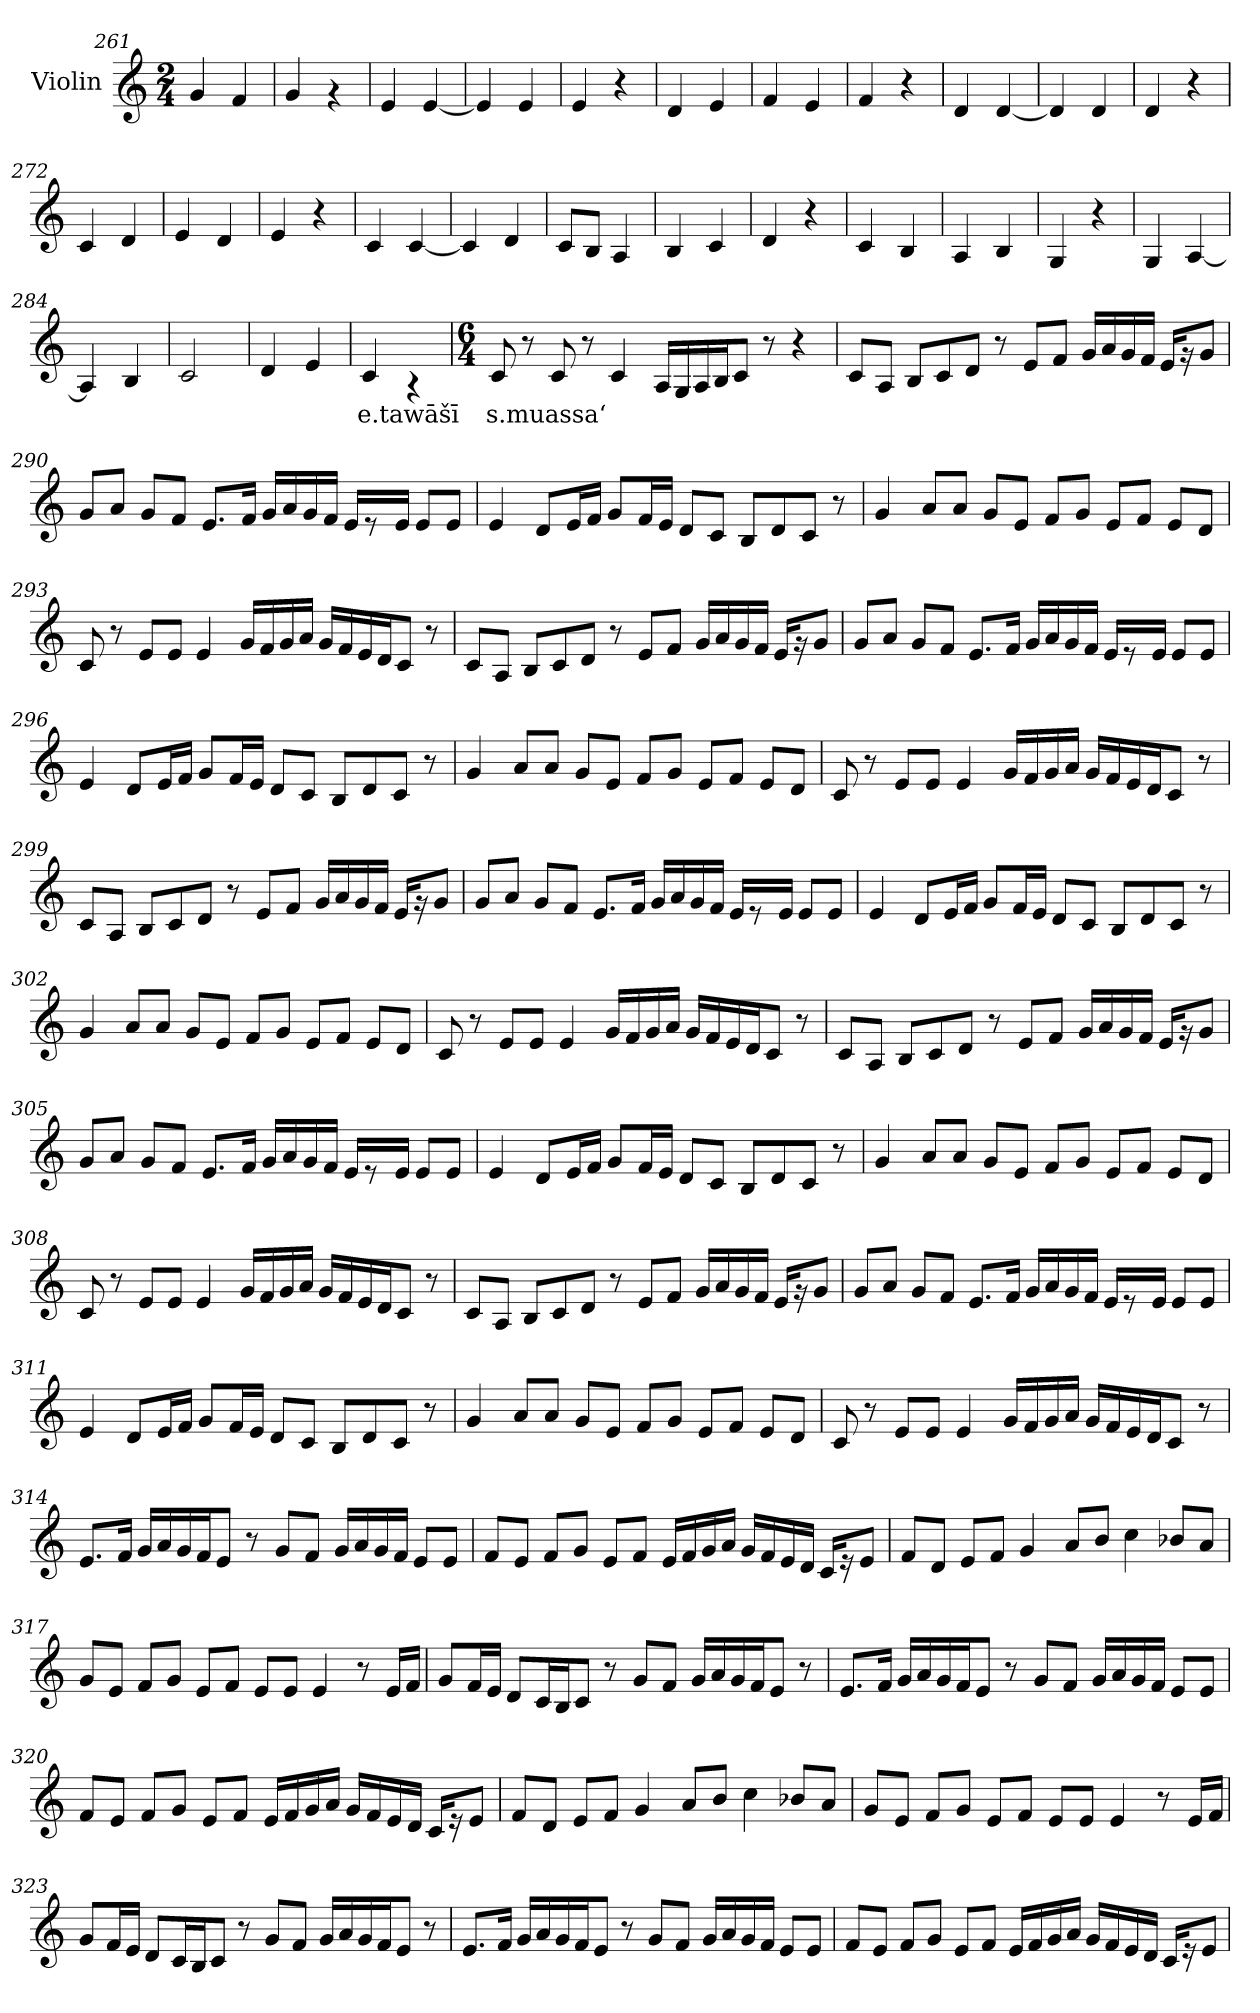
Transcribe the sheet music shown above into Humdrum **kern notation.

**kern	**text
*part1	*part1
*staff1	*staff1
*I"Violin	*
*clefG2	*
*k[]	*
*M2/4	*
=261	=261
4g/	.
4f/	.
=262	=262
4g/	.
4rg	.
=263	=263
4e/	.
[4e/	.
=264	=264
4e/]	.
4e/	.
!!LO:LB:g=z
=265	=265
4e/	.
4r	.
=266	=266
4d/	.
4e/	.
=267	=267
4f/	.
4e/	.
=268	=268
4f/	.
4r	.
=269	=269
4d/	.
[4d/	.
=270	=270
4d/]	.
4d/	.
=271	=271
4d/	.
4r	.
=272	=272
4c/	.
4d/	.
=273	=273
4e/	.
4d/	.
=274	=274
4e/	.
4r	.
=275	=275
4c/	.
[4c/	.
!!LO:LB:g=z
=276	=276
4c/]	.
4d/	.
=277	=277
8c/L	.
8B/J	.
4A/	.
=278	=278
4B/	.
4c/	.
=279	=279
4d/	.
4r	.
=280	=280
4c/	.
4B/	.
=281	=281
4A/	.
4B/	.
=282	=282
4G/	.
4r	.
=283	=283
4G/	.
[4A/	.
=284	=284
4A/]	.
4B/	.
=285	=285
*^	*
2ryy	2c/	.
!!LO:LB:g=z	!!
=286	=286	=286
2ryy	4d/	.
.	4e/	.
=287	=287	=287
!	!	!LO:LY:b
2ryy	4c/	e.tawāšī
.	4r	.
*v	*v	*
=288	=288
*M6/4	*
*MM60	*
*^	*
!LO:TX:a:t=Wayaba	!	!
!	!	!LO:LY:b
*v	*v	*
8c/	s.muassa‘
8r	.
8c/	.
8r	.
4c/	.
16A/LL	.
16G/	.
16A/	.
16B/J	.
8c/J	.
8r	.
4r	.
=289	=289
8c/L	.
8A/J	.
8B/L	.
8c/	.
8d/J	.
8r	.
8e/L	.
8f/J	.
16g/LL	.
16a/	.
16g/	.
16f/JJ	.
16e/KL	.
16r	.
8g/J	.
!!LO:PB:g=z
=290	=290
8g/L	.
8a/J	.
8g/L	.
8f/J	.
8.e/L	.
16f/Jk	.
16g/LL	.
16a/	.
16g/	.
16f/JJ	.
16e/LL	.
8r	.
16e/JJ	.
8e/L	.
8e/J	.
=291	=291
4e/	.
8d/L	.
16e/L	.
16f/JJ	.
8g/L	.
16f/L	.
16e/JJ	.
8d/L	.
8c/J	.
8B/L	.
8d/	.
8c/J	.
8r	.
=292	=292
4g/	.
8a/L	.
8a/J	.
8g/L	.
8e/J	.
8f/L	.
8g/J	.
8e/L	.
8f/J	.
8e/L	.
8d/J	.
!!LO:LB:g=z
=293	=293
8c/	.
8r	.
8e/L	.
8e/J	.
4e/	.
16g/LL	.
16f/	.
16g/	.
16a/JJ	.
16g/LL	.
16f/	.
16e/	.
16d/J	.
8c/J	.
8r	.
=294	=294
8c/L	.
8A/J	.
8B/L	.
8c/	.
8d/J	.
8r	.
8e/L	.
8f/J	.
16g/LL	.
16a/	.
16g/	.
16f/JJ	.
16e/KL	.
16r	.
8g/J	.
!!LO:LB:g=z
=295	=295
8g/L	.
8a/J	.
8g/L	.
8f/J	.
8.e/L	.
16f/Jk	.
16g/LL	.
16a/	.
16g/	.
16f/JJ	.
16e/LL	.
8r	.
16e/JJ	.
8e/L	.
8e/J	.
=296	=296
4e/	.
8d/L	.
16e/L	.
16f/JJ	.
8g/L	.
16f/L	.
16e/JJ	.
8d/L	.
8c/J	.
8B/L	.
8d/	.
8c/J	.
8r	.
=297	=297
4g/	.
8a/L	.
8a/J	.
8g/L	.
8e/J	.
8f/L	.
8g/J	.
8e/L	.
8f/J	.
8e/L	.
8d/J	.
!!LO:LB:g=z
=298	=298
8c/	.
8r	.
8e/L	.
8e/J	.
4e/	.
16g/LL	.
16f/	.
16g/	.
16a/JJ	.
16g/LL	.
16f/	.
16e/	.
16d/J	.
8c/J	.
8r	.
!!LO:LB:g=z
=299	=299
8c/L	.
8A/J	.
8B/L	.
8c/	.
8d/J	.
8r	.
8e/L	.
8f/J	.
16g/LL	.
16a/	.
16g/	.
16f/JJ	.
16e/KL	.
16r	.
8g/J	.
=300	=300
8g/L	.
8a/J	.
8g/L	.
8f/J	.
8.e/L	.
16f/Jk	.
16g/LL	.
16a/	.
16g/	.
16f/JJ	.
16e/LL	.
8r	.
16e/JJ	.
8e/L	.
8e/J	.
!!LO:LB:g=z
=301	=301
4e/	.
8d/L	.
16e/L	.
16f/JJ	.
8g/L	.
16f/L	.
16e/JJ	.
8d/L	.
8c/J	.
8B/L	.
8d/	.
8c/J	.
8r	.
=302	=302
4g/	.
8a/L	.
8a/J	.
8g/L	.
8e/J	.
8f/L	.
8g/J	.
8e/L	.
8f/J	.
8e/L	.
8d/J	.
=303	=303
8c/	.
8r	.
8e/L	.
8e/J	.
4e/	.
16g/LL	.
16f/	.
16g/	.
16a/JJ	.
16g/LL	.
16f/	.
16e/	.
16d/J	.
8c/J	.
8r	.
!!LO:LB:g=z
=304	=304
8c/L	.
8A/J	.
8B/L	.
8c/	.
8d/J	.
8r	.
8e/L	.
8f/J	.
16g/LL	.
16a/	.
16g/	.
16f/JJ	.
16e/KL	.
16r	.
8g/J	.
=305	=305
8g/L	.
8a/J	.
8g/L	.
8f/J	.
8.e/L	.
16f/Jk	.
16g/LL	.
16a/	.
16g/	.
16f/JJ	.
16e/LL	.
8r	.
16e/JJ	.
8e/L	.
8e/J	.
!!LO:LB:g=z
=306	=306
4e/	.
8d/L	.
16e/L	.
16f/JJ	.
8g/L	.
16f/L	.
16e/JJ	.
8d/L	.
8c/J	.
8B/L	.
8d/	.
8c/J	.
8r	.
=307	=307
4g/	.
8a/L	.
8a/J	.
8g/L	.
8e/J	.
8f/L	.
8g/J	.
8e/L	.
8f/J	.
8e/L	.
8d/J	.
=308	=308
8c/	.
8r	.
8e/L	.
8e/J	.
4e/	.
16g/LL	.
16f/	.
16g/	.
16a/JJ	.
16g/LL	.
16f/	.
16e/	.
16d/J	.
8c/J	.
8r	.
!!LO:PB:g=z
=309	=309
8c/L	.
8A/J	.
8B/L	.
8c/	.
8d/J	.
8r	.
8e/L	.
8f/J	.
16g/LL	.
16a/	.
16g/	.
16f/JJ	.
16e/KL	.
16r	.
8g/J	.
=310	=310
8g/L	.
8a/J	.
8g/L	.
8f/J	.
8.e/L	.
16f/Jk	.
16g/LL	.
16a/	.
16g/	.
16f/JJ	.
16e/LL	.
8r	.
16e/JJ	.
8e/L	.
8e/J	.
!!LO:LB:g=z
=311	=311
4e/	.
8d/L	.
16e/L	.
16f/JJ	.
8g/L	.
16f/L	.
16e/JJ	.
8d/L	.
8c/J	.
8B/L	.
8d/	.
8c/J	.
8r	.
=312	=312
4g/	.
8a/L	.
8a/J	.
8g/L	.
8e/J	.
8f/L	.
8g/J	.
8e/L	.
8f/J	.
8e/L	.
8d/J	.
=313	=313
8c/	.
8r	.
8e/L	.
8e/J	.
4e/	.
16g/LL	.
16f/	.
16g/	.
16a/JJ	.
16g/LL	.
16f/	.
16e/	.
16d/J	.
8c/J	.
8r	.
!!LO:LB:g=z
=314	=314
8.e/L	.
16f/Jk	.
16g/LL	.
16a/	.
16g/	.
16f/J	.
8e/J	.
8r	.
8g/L	.
8f/J	.
16g/LL	.
16a/	.
16g/	.
16f/JJ	.
8e/L	.
8e/J	.
=315	=315
8f/L	.
8e/J	.
8f/L	.
8g/J	.
8e/L	.
8f/J	.
16e/LL	.
16f/	.
16g/	.
16a/JJ	.
16g/LL	.
16f/	.
16e/	.
16d/JJ	.
16c/KL	.
16r	.
8e/J	.
!!LO:LB:g=z
=316	=316
8f/L	.
8d/J	.
8e/L	.
8f/J	.
4g/	.
8a/L	.
8b/J	.
4cc\	.
8b-X/L	.
8a/J	.
=317	=317
8g/L	.
8e/J	.
8f/L	.
8g/J	.
8e/L	.
8f/J	.
8e/L	.
8e/J	.
4e/	.
8r	.
16e/LL	.
16f/JJ	.
=318	=318
8g/L	.
16f/L	.
16e/JJ	.
8d/L	.
16c/L	.
16B/J	.
8c/J	.
8r	.
8g/L	.
8f/J	.
16g/LL	.
16a/	.
16g/	.
16f/J	.
8e/J	.
8r	.
!!LO:LB:g=z
=319	=319
8.e/L	.
16f/Jk	.
16g/LL	.
16a/	.
16g/	.
16f/J	.
8e/J	.
8r	.
8g/L	.
8f/J	.
16g/LL	.
16a/	.
16g/	.
16f/JJ	.
8e/L	.
8e/J	.
=320	=320
8f/L	.
8e/J	.
8f/L	.
8g/J	.
8e/L	.
8f/J	.
16e/LL	.
16f/	.
16g/	.
16a/JJ	.
16g/LL	.
16f/	.
16e/	.
16d/JJ	.
16c/KL	.
16r	.
8e/J	.
!!LO:LB:g=z
=321	=321
8f/L	.
8d/J	.
8e/L	.
8f/J	.
4g/	.
8a/L	.
8b/J	.
4cc\	.
8b-X/L	.
8a/J	.
=322	=322
8g/L	.
8e/J	.
8f/L	.
8g/J	.
8e/L	.
8f/J	.
8e/L	.
8e/J	.
4e/	.
8r	.
16e/LL	.
16f/JJ	.
=323	=323
8g/L	.
16f/L	.
16e/JJ	.
8d/L	.
16c/L	.
16B/J	.
8c/J	.
8r	.
8g/L	.
8f/J	.
16g/LL	.
16a/	.
16g/	.
16f/J	.
8e/J	.
8r	.
!!LO:LB:g=z
=324	=324
8.e/L	.
16f/Jk	.
16g/LL	.
16a/	.
16g/	.
16f/J	.
8e/J	.
8r	.
8g/L	.
8f/J	.
16g/LL	.
16a/	.
16g/	.
16f/JJ	.
8e/L	.
8e/J	.
=325	=325
8f/L	.
8e/J	.
8f/L	.
8g/J	.
8e/L	.
8f/J	.
16e/LL	.
16f/	.
16g/	.
16a/JJ	.
16g/LL	.
16f/	.
16e/	.
16d/JJ	.
16c/KL	.
16r	.
8e/J	.
=	=
*-	*-
